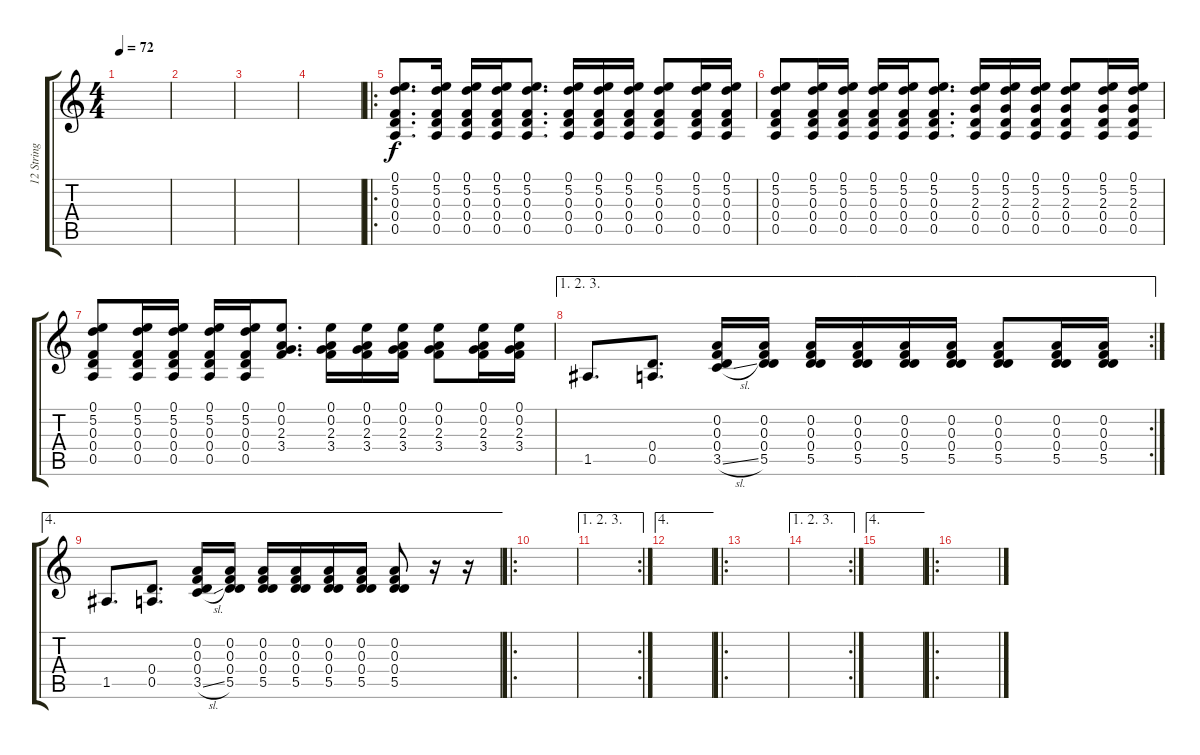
\track ("12 String Acoustic" "12 String ") {instrument acousticguitarsteel}
\staff {score tabs}
\tuning (E4 A3 F3 D3 A2 D2) {hide}
\ts (4 4)
\tempo 72
\clef g2
\ks c
|
|
|
|
\ro
(0.1 5.2 0.3 0.4 0.5).8{d volume 5} (0.1 5.2 0.3 0.4 0.5).16 (0.1 5.2 0.3 0.4 0.5).16 (0.1 5.2 0.3 0.4 0.5).16 (0.1 5.2 0.3 0.4 0.5).8{d} (0.1 5.2 0.3 0.4 0.5).16 (0.1 5.2 0.3 0.4 0.5).16 (0.1 5.2 0.3 0.4 0.5).16 (0.1 5.2 0.3 0.4 0.5).8 (0.1 5.2 0.3 0.4 0.5).16 (0.1 5.2 0.3 0.4 0.5).16 |
(0.1 5.2 0.3 0.4 0.5).8 (0.1 5.2 0.3 0.4 0.5).16 (0.1 5.2 0.3 0.4 0.5).16 (0.1 5.2 0.3 0.4 0.5).16 (0.1 5.2 0.3 0.4 0.5).16 (0.1 5.2 0.3 0.4 0.5).8{d} (0.1 5.2 2.3 0.4 0.5).16 (0.1 5.2 2.3 0.4 0.5).16 (0.1 5.2 2.3 0.4 0.5).16 (0.1 5.2 2.3 0.4 0.5).8 (0.1 5.2 2.3 0.4 0.5).16 (0.1 5.2 2.3 0.4 0.5).16 |
(0.1 5.2 0.3 0.4 0.5).8 (0.1 5.2 0.3 0.4 0.5).16 (0.1 5.2 0.3 0.4 0.5).16 (0.1 5.2 0.3 0.4 0.5).16 (0.1 5.2 0.3 0.4 0.5).16 (0.1 0.2 2.3 3.4).8{d} (0.1 0.2 2.3 3.4).16 (0.1 0.2 2.3 3.4).16 (0.1 0.2 2.3 3.4).16 (0.1 0.2 2.3 3.4).8 (0.1 0.2 2.3 3.4).16 (0.1 0.2 2.3 3.4).16 |
\ae (1 2 3)
\rc 2
1.5.8{d} (0.4 0.5).8{d} (0.2 0.3 0.4 3.5{sl}).16 (0.2 0.3 0.4 5.5).16 (0.2 0.3 0.4 5.5).16 (0.2 0.3 0.4 5.5).16 (0.2 0.3 0.4 5.5).16 (0.2 0.3 0.4 5.5).16 (0.2 0.3 0.4 5.5).8 (0.2 0.3 0.4 5.5).16 (0.2 0.3 0.4 5.5).16 |
\ae 4
1.5.8{d} (0.4 0.5).8{d} (0.2 0.3 0.4 3.5{sl}).16 (0.2 0.3 0.4 5.5).16 (0.2 0.3 0.4 5.5).16 (0.2 0.3 0.4 5.5).16 (0.2 0.3 0.4 5.5).16 (0.2 0.3 0.4 5.5).16 (0.2 0.3 0.4 5.5).8 r.16 r.16 |
\ro
|
\ae (1 2 3)
\rc 2
|
\ae 4
|
\ro
|
\ae (1 2 3)
\rc 2
|
\ae 4
|
\ro
